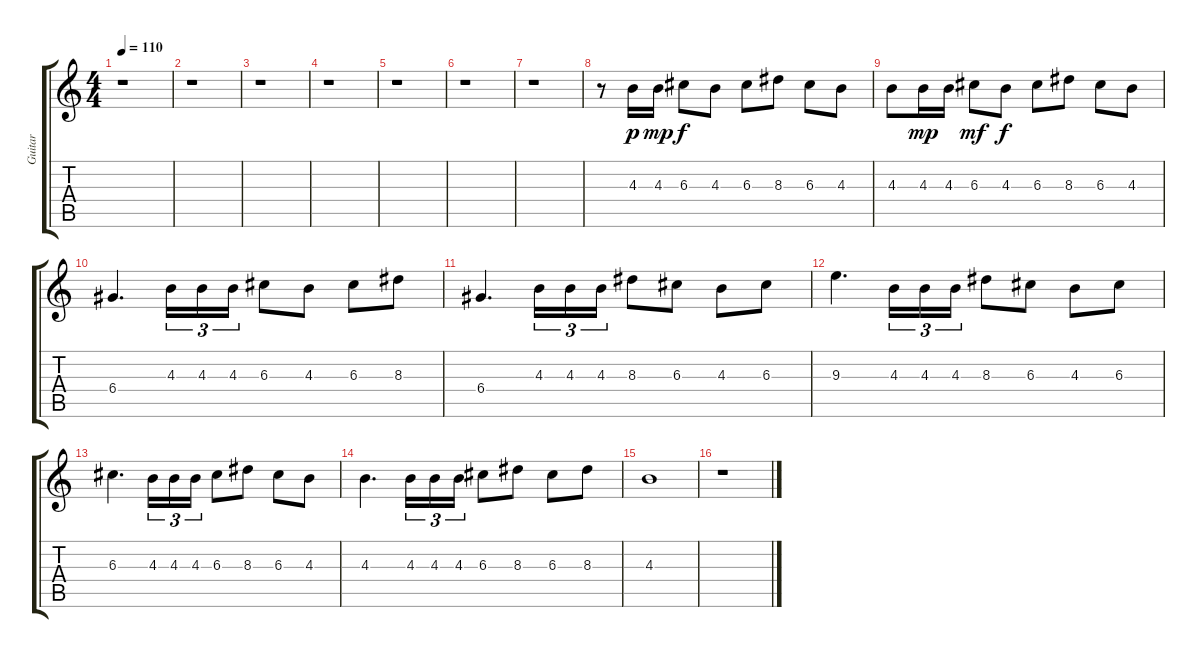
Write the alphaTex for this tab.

\track ("Guitar" "Guitar") {instrument overdrivenguitar}
\staff {score tabs}
\tuning (E4 B3 G3 D3 A2 E2) {hide}
\ts (4 4)
\tempo 110
\clef g2
\ks c
r.1{dy f} |
r.1 |
r.1 |
r.1 |
r.1 |
r.1 |
r.1 |
r.8{volume 10} 4.3.16{dy p} 4.3.16{dy mp} 6.3.8{dy f} 4.3.8 6.3.8 8.3.8 6.3.8 4.3.8 |
4.3.8 4.3.16{dy mp} 4.3.16 6.3.8{dy mf} 4.3.8{dy f} 6.3.8 8.3.8 6.3.8 4.3.8 |
6.4.4{d} 4.3.16{tu (3 2)} 4.3.16{tu (3 2)} 4.3.16{tu (3 2)} 6.3.8 4.3.8 6.3.8 8.3.8 |
6.4.4{d} 4.3.16{tu (3 2)} 4.3.16{tu (3 2)} 4.3.16{tu (3 2)} 8.3.8 6.3.8 4.3.8 6.3.8 |
9.3.4{d} 4.3.16{tu (3 2)} 4.3.16{tu (3 2)} 4.3.16{tu (3 2)} 8.3.8 6.3.8 4.3.8 6.3.8 |
6.3.4{d} 4.3.16{tu (3 2)} 4.3.16{tu (3 2)} 4.3.16{tu (3 2)} 6.3.8 8.3.8 6.3.8 4.3.8 |
4.3.4{d} 4.3.16{tu (3 2)} 4.3.16{tu (3 2)} 4.3.16{tu (3 2)} 6.3.8 8.3.8 6.3.8 8.3.8 |
4.3.1 |
r.1
